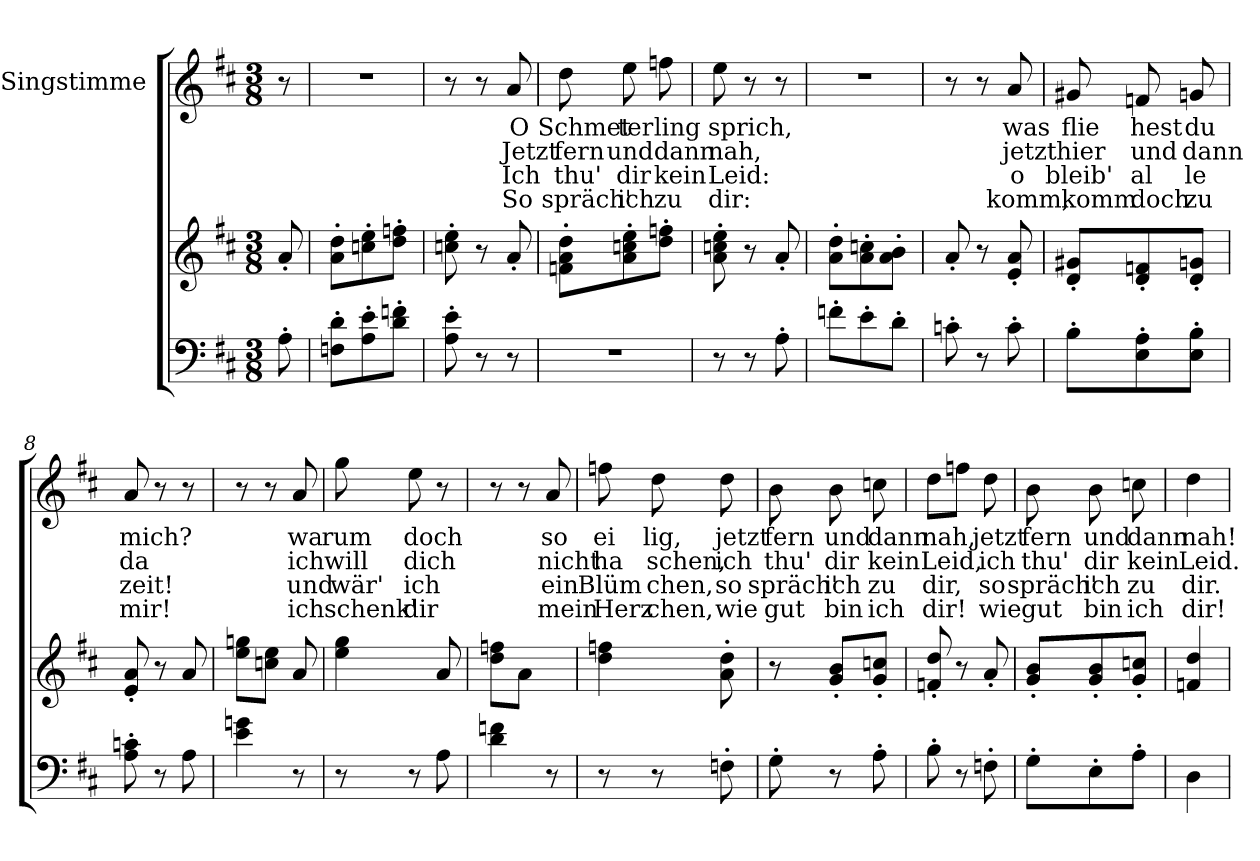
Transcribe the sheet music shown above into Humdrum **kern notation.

**kern	**kern	**kern	**text	**text	**text	**text
*part2	*part2	*part1	*part1	*part1	*part1	*part1
*staff3	*staff2	*staff1	*staff1	*staff1	*staff1	*staff1
*	*	*I"Singstimme	*	*	*	*
*clefF4	*clefG2	*clefG2	*	*	*	*
*k[f#c#]	*k[f#c#]	*k[f#c#]	*	*	*	*
*M3/8	*M3/8	*M3/8	*	*	*	*
=	=	=	=	=	=	=
8A'	8a'	8r	.	.	.	.
=1	=1	=1	=1	=1	=1	=1
8F' 8d'L	8a' 8dd'L	4.r	.	.	.	.
8A' 8e'	8cc' 8ee'	.	.	.	.	.
8d' 8f'J	8dd' 8ff'J	.	.	.	.	.
=2	=2	=2	=2	=2	=2	=2
8A' 8e'	8cc' 8ee'	8r	.	.	.	.
8r	8r	8r	.	.	.	.
8r	8a'	8a	O	Jetzt	Ich	So
=3	=3	=3	=3	=3	=3	=3
4.r	8f' 8a' 8dd'L	8dd	Schmet	fern	thu'	spräch'
.	8a' 8cc' 8ee'	8ee	ter	und	dir	ich
.	8dd' 8ff'J	8ff	ling	dann	kein	zu
=4	=4	=4	=4	=4	=4	=4
8r	8a' 8cc' 8ee'	8ee	sprich,	nah,	Leid:	dir:
8r	8r	8r	.	.	.	.
8A'	8a'	8r	.	.	.	.
!!LO:LB:g=z
=5	=5	=5	=5	=5	=5	=5
8f'L	8a' 8dd'L	4.r	.	.	.	.
8e'	8a' 8cc'	.	.	.	.	.
8d'J	8a' 8b'J	.	.	.	.	.
=6	=6	=6	=6	=6	=6	=6
8c'	8a'	8r	.	.	.	.
8r	8r	8r	.	.	.	.
8c'	8e' 8a'	8a	was	jetzt	o	komm,
=7	=7	=7	=7	=7	=7	=7
8B'L	8d' 8g#X'L	8g#X	flie	hier	bleib'	komm
8E' 8A'	8d' 8f'	8f	hest	und	al	doch
8E' 8B'J	8d' 8g'J	8g	du	dann	le	zu
=8	=8	=8	=8	=8	=8	=8
8A' 8c'	8e' 8a'	8a	mich?	da	zeit!	mir!
8r	8r	8r	.	.	.	.
8A	8a	8r	.	.	.	.
=9	=9	=9	=9	=9	=9	=9
4e 4gn	8ee 8ggnL	8r	.	.	.	.
.	8cc 8eeJ	8r	.	.	.	.
8r	8a	8a	wa	ich	und	ich
=10	=10	=10	=10	=10	=10	=10
8r	4ee 4gg	8gg	rum	will	wär'	schenk'
8r	.	8ee	doch	dich	ich	dir
8A	8a	8r	.	.	.	.
!!LO:LB:g=z
=11	=11	=11	=11	=11	=11	=11
4d 4f	8dd 8ffL	8r	.	.	.	.
.	8aJ	8r	.	.	.	.
8r	8ryy	8a	so	nicht	ein	mein
=12	=12	=12	=12	=12	=12	=12
8r	4dd 4ff	8ff	ei	ha	Blüm	Herz
8r	.	8dd	lig,	schen,	chen,	chen,
8F'	8a' 8dd'	8dd	jetzt	ich	so	wie
=13	=13	=13	=13	=13	=13	=13
8G'	8r	8b	fern	thu'	spräch'	gut
8r	8g' 8b'L	8b	und	dir	ich	bin
8A'	8g' 8cc'J	8cc	dann	kein	zu	ich
=14	=14	=14	=14	=14	=14	=14
8B'	8f' 8dd'	8ddL	nah,	Leid,	dir,	dir!
8r	8r	8ffJ	.	.	.	.
8F'	8a'	8dd	jetzt	ich	so	wie
=15	=15	=15	=15	=15	=15	=15
8G'L	8g' 8b'L	8b	fern	thu'	spräch'	gut
8E'	8g' 8b'	8b	und	dir	ich	bin
8A'J	8g' 8cc'J	8cc	dann	kein	zu	ich
=16	=16	=16	=16	=16	=16	=16
4D	4f 4dd	4dd	nah!	Leid.	dir.	dir!
=	=	=	=	=	=	=
*-	*-	*-	*-	*-	*-	*-
